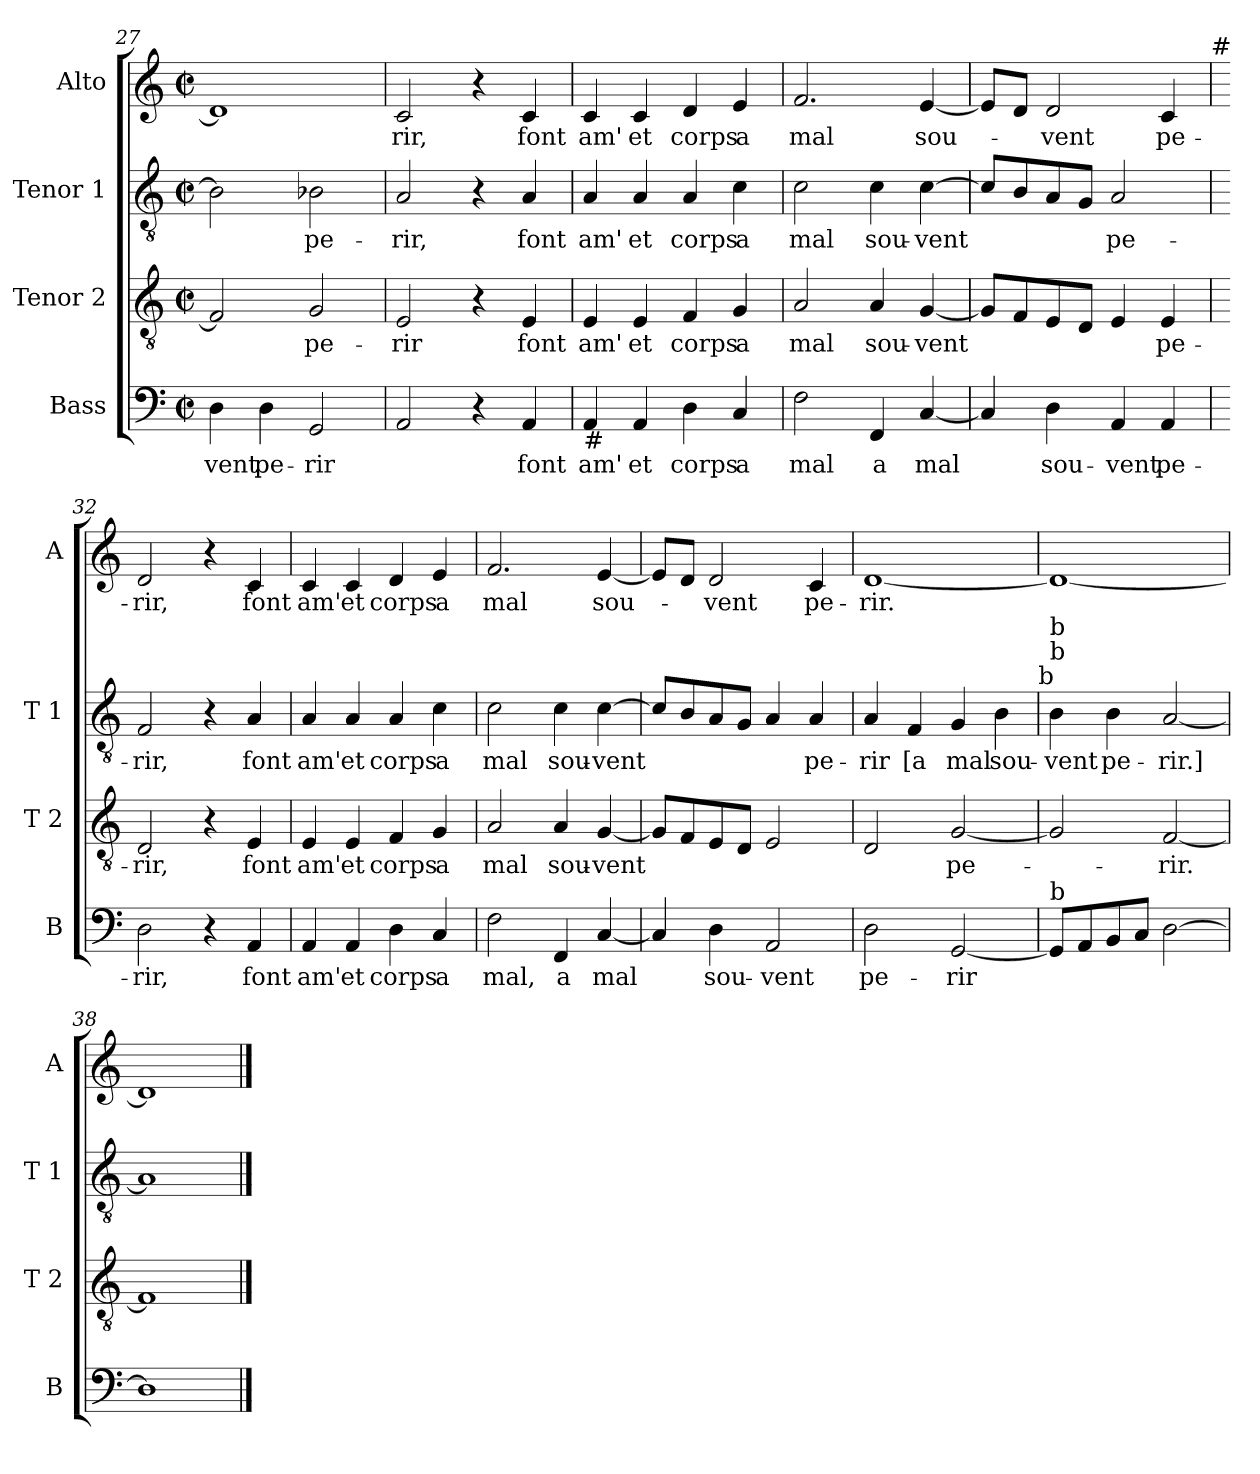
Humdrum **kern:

**kern	**text	**kern	**text	**kern	**text	**kern	**text
*part4	*part4	*part3	*part3	*part2	*part2	*part1	*part1
*staff4	*staff4	*staff3	*staff3	*staff2	*staff2	*staff1	*staff1
*I"Bass	*	*I"Tenor 2	*	*I"Tenor 1	*	*I"Alto	*
*I'B	*	*I'T 2	*	*I'T 1	*	*I'A	*
*clefF4	*	*clefGv2	*	*clefGv2	*	*clefG2	*
*k[]	*	*k[]	*	*k[]	*	*k[]	*
*C:	*	*C:	*	*C:	*	*C:	*
*M2/2	*	*M2/2	*	*M2/2	*	*M2/2	*
*met(c|)	*	*met(c|)	*	*met(c|)	*	*met(c|)	*
=27	=27	=27	=27	=27	=27	=27	=27
4D\	-vent	2F/]	.	2B-\]	.	1d]	.
4D\	pe-	.	.	.	.	.	.
2GG/	-rir	2G/	pe-	2B-X\	pe-	.	.
=28	=28	=28	=28	=28	=28	=28	=28
2AA/	.	2E/	-rir	2A/	-rir,	2c/	-rir,
4r	.	4r	.	4r	.	4r	.
4AA/	font	4E/	font	4A/	font	4c/	font
=29	=29	=29	=29	=29	=29	=29	=29
!LO:TX:b:t=#	!	!	!	!	!	!	!
4AA/	am'	4E/	am'	4A/	am'	4c/	am'
4AA/	et	4E/	et	4A/	et	4c/	et
4D\	corps	4F/	corps	4A/	corps	4d/	corps
4C/	a	4G/	a	4c\	a	4e/	a
=30	=30	=30	=30	=30	=30	=30	=30
2F\	mal	2A/	mal	2c\	mal	2.f/	mal
4FF/	a	4A/	sou-	4c\	sou-	.	.
[4C/	mal	[4G/	-vent	[4c\	-vent	[4e/	sou-
=31	=31	=31	=31	=31	=31	=31	=31
4C/]	.	8G/L]	.	8c/L]	.	8e/L]	.
.	.	8F/	.	8B/	.	8d/J	.
4D\	sou-	8E/	.	8A/	.	2d/	-vent
.	.	8D/J	.	8G/J	.	.	.
4AA/	-vent	4E/	.	2A/	pe-	.	.
4AA/	pe-	4E/	pe-	.	.	4c/	pe-
!	!	!	!	!	!	!LO:TX:a:t=#	!
!!LO:LB:g=z
=32	=32	=32	=32	=32	=32	=32	=32
2D\	-rir,	2D/	-rir,	2F/	-rir,	2d/	-rir,
4r	.	4r	.	4r	.	4r	.
4AA/	font	4E/	font	4A/	font	4c/	font
=33	=33	=33	=33	=33	=33	=33	=33
4AA/	am'	4E/	am'	4A/	am'	4c/	am'
4AA/	et	4E/	et	4A/	et	4c/	et
4D\	corps	4F/	corps	4A/	corps	4d/	corps
4C/	a	4G/	a	4c\	a	4e/	a
=34	=34	=34	=34	=34	=34	=34	=34
2F\	mal,	2A/	mal	2c\	mal	2.f/	mal
4FF/	a	4A/	sou-	4c\	sou-	.	.
[4C/	mal	[4G/	-vent	[4c\	-vent	[4e/	sou-
=35	=35	=35	=35	=35	=35	=35	=35
4C/]	.	8G/L]	.	8c/L]	.	8e/L]	.
.	.	8F/	.	8B/	.	8d/J	.
4D\	sou-	8E/	.	8A/	.	2d/	-vent
.	.	8D/J	.	8G/J	.	.	.
2AA/	-vent	2E/	.	4A/	.	.	.
.	.	.	.	4A/	pe-	4c/	pe-
=36	=36	=36	=36	=36	=36	=36	=36
2D\	pe-	2D/	.	4A/	-rir	[1d	-rir.
.	.	.	.	4F/	[a	.	.
[2GG/	-rir	[2G/	pe-	4G/	mal	.	.
.	.	.	.	4B\	sou-	.	.
!	!	!	!	!LO:TX:a:t=b	!	!	!
=37	=37	=37	=37	=37	=37	=37	=37
!	!	!	!	!LO:TX:a:t=b	!	!	!
!	!	!	!	!LO:TX:a:t=b	!	!	!
!LO:TX:a:t=b	!	!	!	!	!	!	!
8GG/L]	.	2G/]	.	4B\	-vent	1d_	.
8AA/	.	.	.	.	.	.	.
8BB/	.	.	.	4B\	pe-	.	.
8C/J	.	.	.	.	.	.	.
[2D\	.	[2F/	-rir.	[2A/	-rir.]	.	.
=38	=38	=38	=38	=38	=38	=38	=38
1D]	.	1F]	.	1A]	.	1d]	.
==	==	==	==	==	==	==	==
*-	*-	*-	*-	*-	*-	*-	*-
